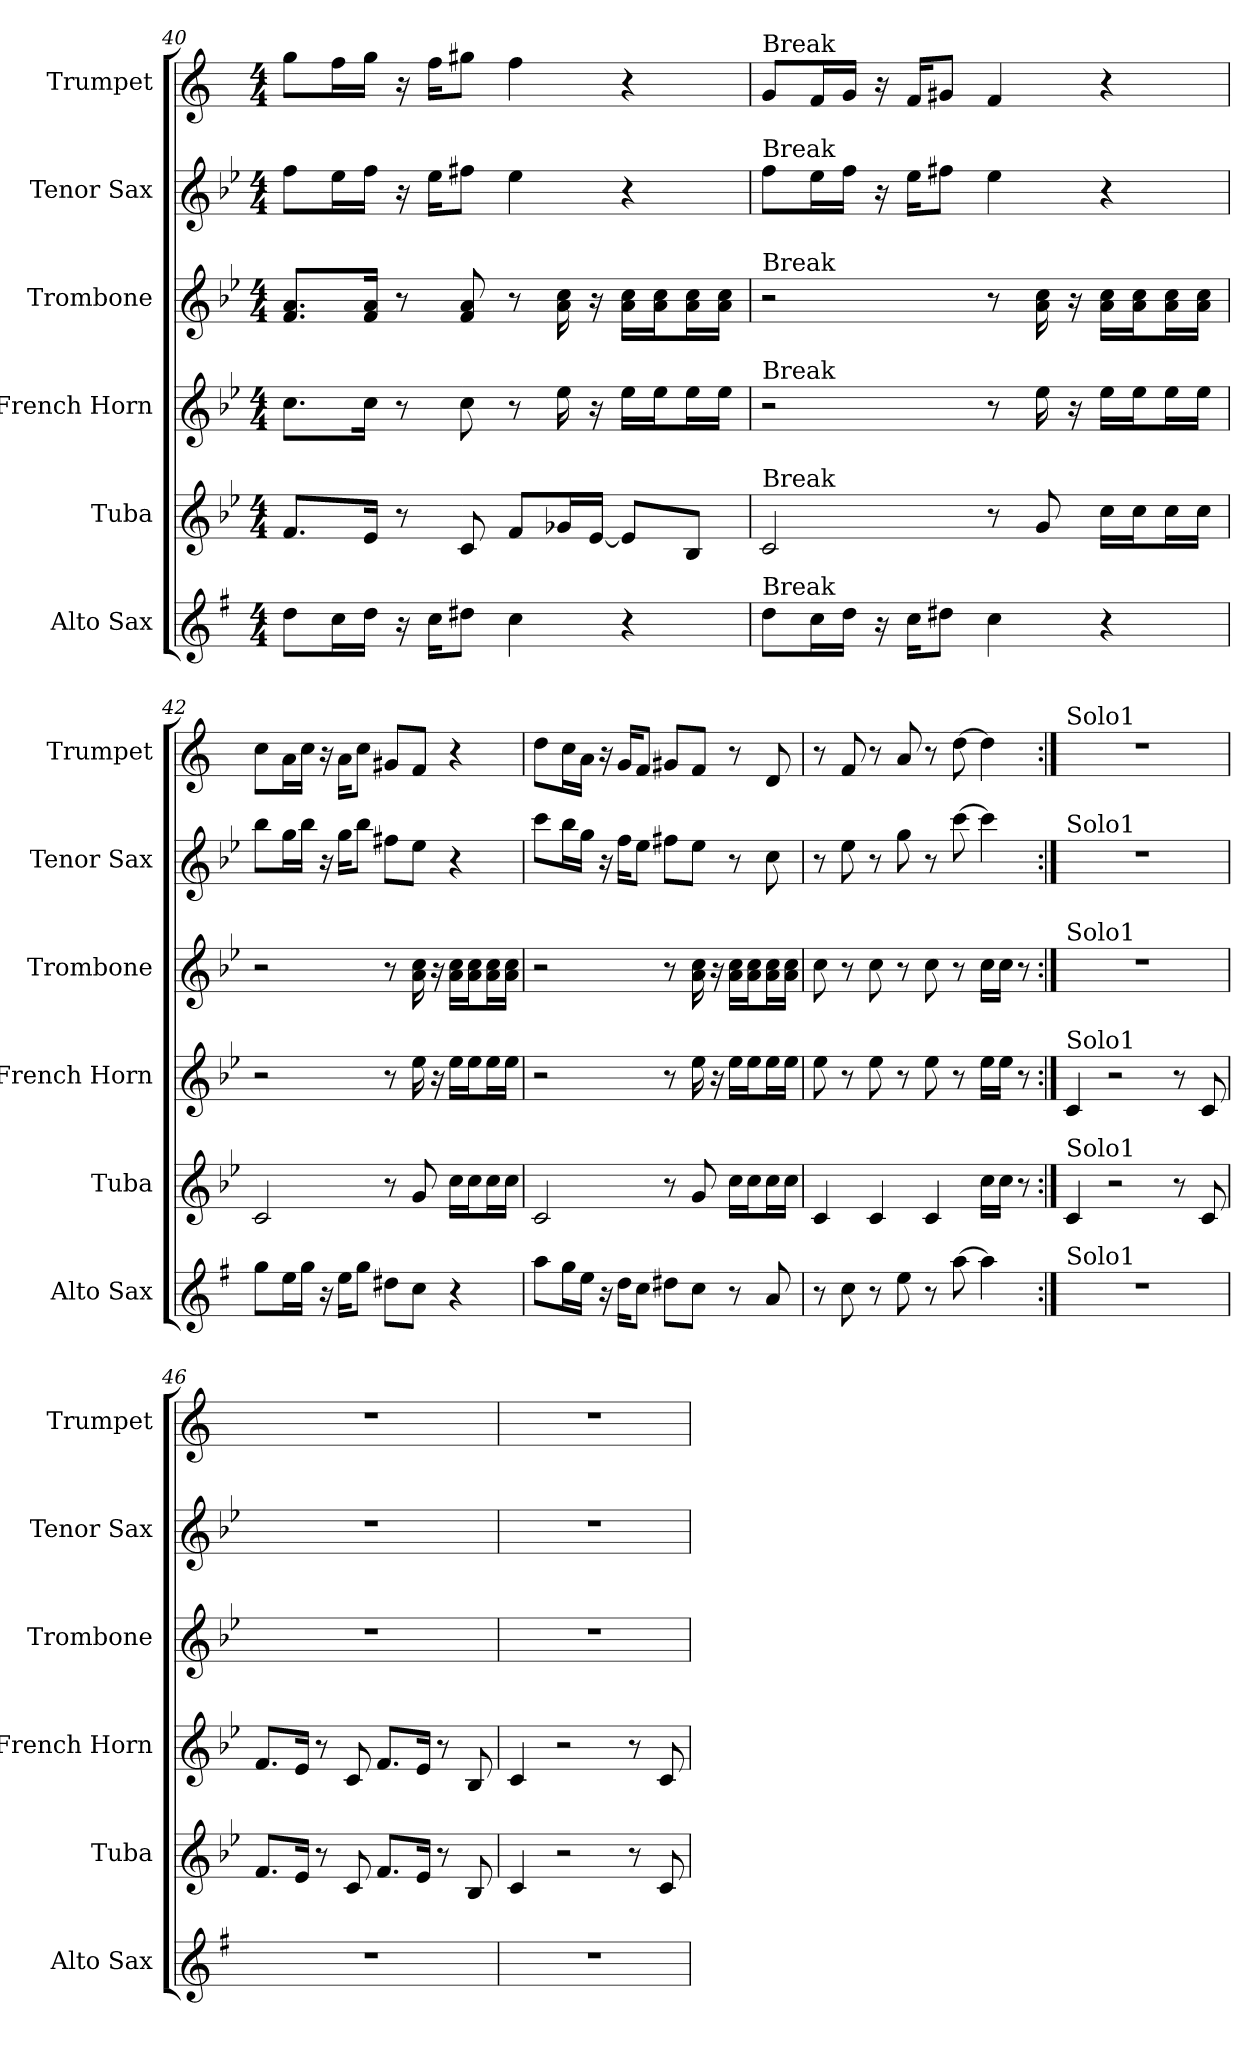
**kern	**kern	**kern	**kern	**kern	**kern
*part6	*part5	*part4	*part3	*part2	*part1
*staff6	*staff5	*staff4	*staff3	*staff2	*staff1
*I"Alto Sax	*I"Tuba	*I"French Horn	*I"Trombone	*I"Tenor Sax	*I"Trumpet
*I'Alto Sax	*I'Tuba	*I'French Horn	*I'Trombone	*I'Tenor Sax	*I'Trumpet
*clefG2	*clefG2	*clefG2	*clefG2	*clefG2	*clefG2
*ITrd5c9	*ITrd15c26	*ITrd8c14	*ITrd8c14	*ITrd8c14	*ITrd1c2
*k[b-e-]	*k[b-e-]	*k[b-e-]	*k[b-e-]	*k[b-e-]	*k[b-e-]
*M4/4	*M4/4	*M4/4	*M4/4	*M4/4	*M4/4
=40	=40	=40	=40	=40	=40
8fL	8.FFL	8.cL	8.F 8.AL	8fL	8ffL
16e-L	.	.	.	16e-L	16ee-L
16fJJ	16EE-Jk	16cJk	16F 16AJk	16fJJ	16ffJJ
16r	8r	8r	8r	16r	16r
16e-KL	.	.	.	16e-KL	16ee-KL
8f#XJ	8CC	8c	8F 8A	8f#XJ	8ff#XJ
4e-	8FFL	8r	8r	4e-	4ee-
.	16GG-XL	16e-	16A 16c	.	.
.	[16EE-JJ	16r	16r	.	.
4r	8EE-L]	16e-LL	16A 16cLL	4r	4r
.	.	16e-J	16A 16cJ	.	.
.	8BBB-J	16e-L	16A 16cL	.	.
.	.	16e-JJ	16A 16cJJ	.	.
=41	=41	=41	=41	=41	=41
!	!	!	!	!	!LO:TX:a:t=Break
!	!	!	!	!LO:TX:a:t=Break	!
!	!	!	!LO:TX:a:t=Break	!	!
!	!	!LO:TX:a:t=Break	!	!	!
!	!LO:TX:a:t=Break	!	!	!	!
!LO:TX:a:t=Break	!	!	!	!	!
8fL	2CC	2r	2r	8fL	8fL
16e-L	.	.	.	16e-L	16e-L
16fJJ	.	.	.	16fJJ	16fJJ
16r	.	.	.	16r	16r
16e-KL	.	.	.	16e-KL	16e-KL
8f#XJ	.	.	.	8f#XJ	8f#XJ
4e-	8r	8r	8r	4e-	4e-
.	8GG	16e-	16A 16c	.	.
.	.	16r	16r	.	.
4r	16CLL	16e-LL	16A 16cLL	4r	4r
.	16CJ	16e-J	16A 16cJ	.	.
.	16CL	16e-L	16A 16cL	.	.
.	16CJJ	16e-JJ	16A 16cJJ	.	.
=42	=42	=42	=42	=42	=42
8b-L	2CC	2r	2r	8b-L	8b-L
16gL	.	.	.	16gL	16gL
16b-JJ	.	.	.	16b-JJ	16b-JJ
16r	.	.	.	16r	16r
16gKL	.	.	.	16gKL	16gKL
8b-J	.	.	.	8b-J	8b-J
8f#XL	8r	8r	8r	8f#XL	8f#XL
8e-J	8GG	16e-	16A 16c	8e-J	8e-J
.	.	16r	16r	.	.
4r	16CLL	16e-LL	16A 16cLL	4r	4r
.	16CJ	16e-J	16A 16cJ	.	.
.	16CL	16e-L	16A 16cL	.	.
.	16CJJ	16e-JJ	16A 16cJJ	.	.
=43	=43	=43	=43	=43	=43
8ccL	2CC	2r	2r	8ccL	8ccL
16b-L	.	.	.	16b-L	16b-L
16gJJ	.	.	.	16gJJ	16gJJ
16r	.	.	.	16r	16r
16fKL	.	.	.	16fKL	16fKL
8e-J	.	.	.	8e-J	8e-J
8f#XL	8r	8r	8r	8f#XL	8f#XL
8e-J	8GG	16e-	16A 16c	8e-J	8e-J
.	.	16r	16r	.	.
8r	16CLL	16e-LL	16A 16cLL	8r	8r
.	16CJ	16e-J	16A 16cJ	.	.
8c	16CL	16e-L	16A 16cL	8c	8c
.	16CJJ	16e-JJ	16A 16cJJ	.	.
=44	=44	=44	=44	=44	=44
8r	4CC	8e-	8c	8r	8r
8e-	.	8r	8r	8e-	8e-
8r	4CC	8e-	8c	8r	8r
8g	.	8r	8r	8g	8g
8r	4CC	8e-	8c	8r	8r
[8cc	.	8r	8r	[8cc	[8cc
4cc]	16CLL	16e-LL	16cLL	4cc]	4cc]
.	16CJJ	16e-JJ	16cJJ	.	.
.	8r	8r	8r	.	.
=45:|!	=45:|!	=45:|!	=45:|!	=45:|!	=45:|!
!	!	!	!	!	!LO:TX:a:t=Solo1
!	!	!	!	!LO:TX:a:t=Solo1	!
!	!	!	!LO:TX:a:t=Solo1	!	!
!	!	!LO:TX:a:t=Solo1	!	!	!
!	!LO:TX:a:t=Solo1	!	!	!	!
!LO:TX:a:t=Solo1	!	!	!	!	!
1r	4CC	4C	1r	1r	1r
.	2r	2r	.	.	.
.	8r	8r	.	.	.
.	8CC	8C	.	.	.
=46	=46	=46	=46	=46	=46
1r	8.FFL	8.FL	1r	1r	1r
.	16EE-Jk	16E-Jk	.	.	.
.	8r	8r	.	.	.
.	8CC	8C	.	.	.
.	8.FFL	8.FL	.	.	.
.	16EE-Jk	16E-Jk	.	.	.
.	8r	8r	.	.	.
.	8BBB-	8BB-	.	.	.
=47	=47	=47	=47	=47	=47
1r	4CC	4C	1r	1r	1r
.	2r	2r	.	.	.
.	8r	8r	.	.	.
.	8CC	8C	.	.	.
=	=	=	=	=	=
*-	*-	*-	*-	*-	*-
